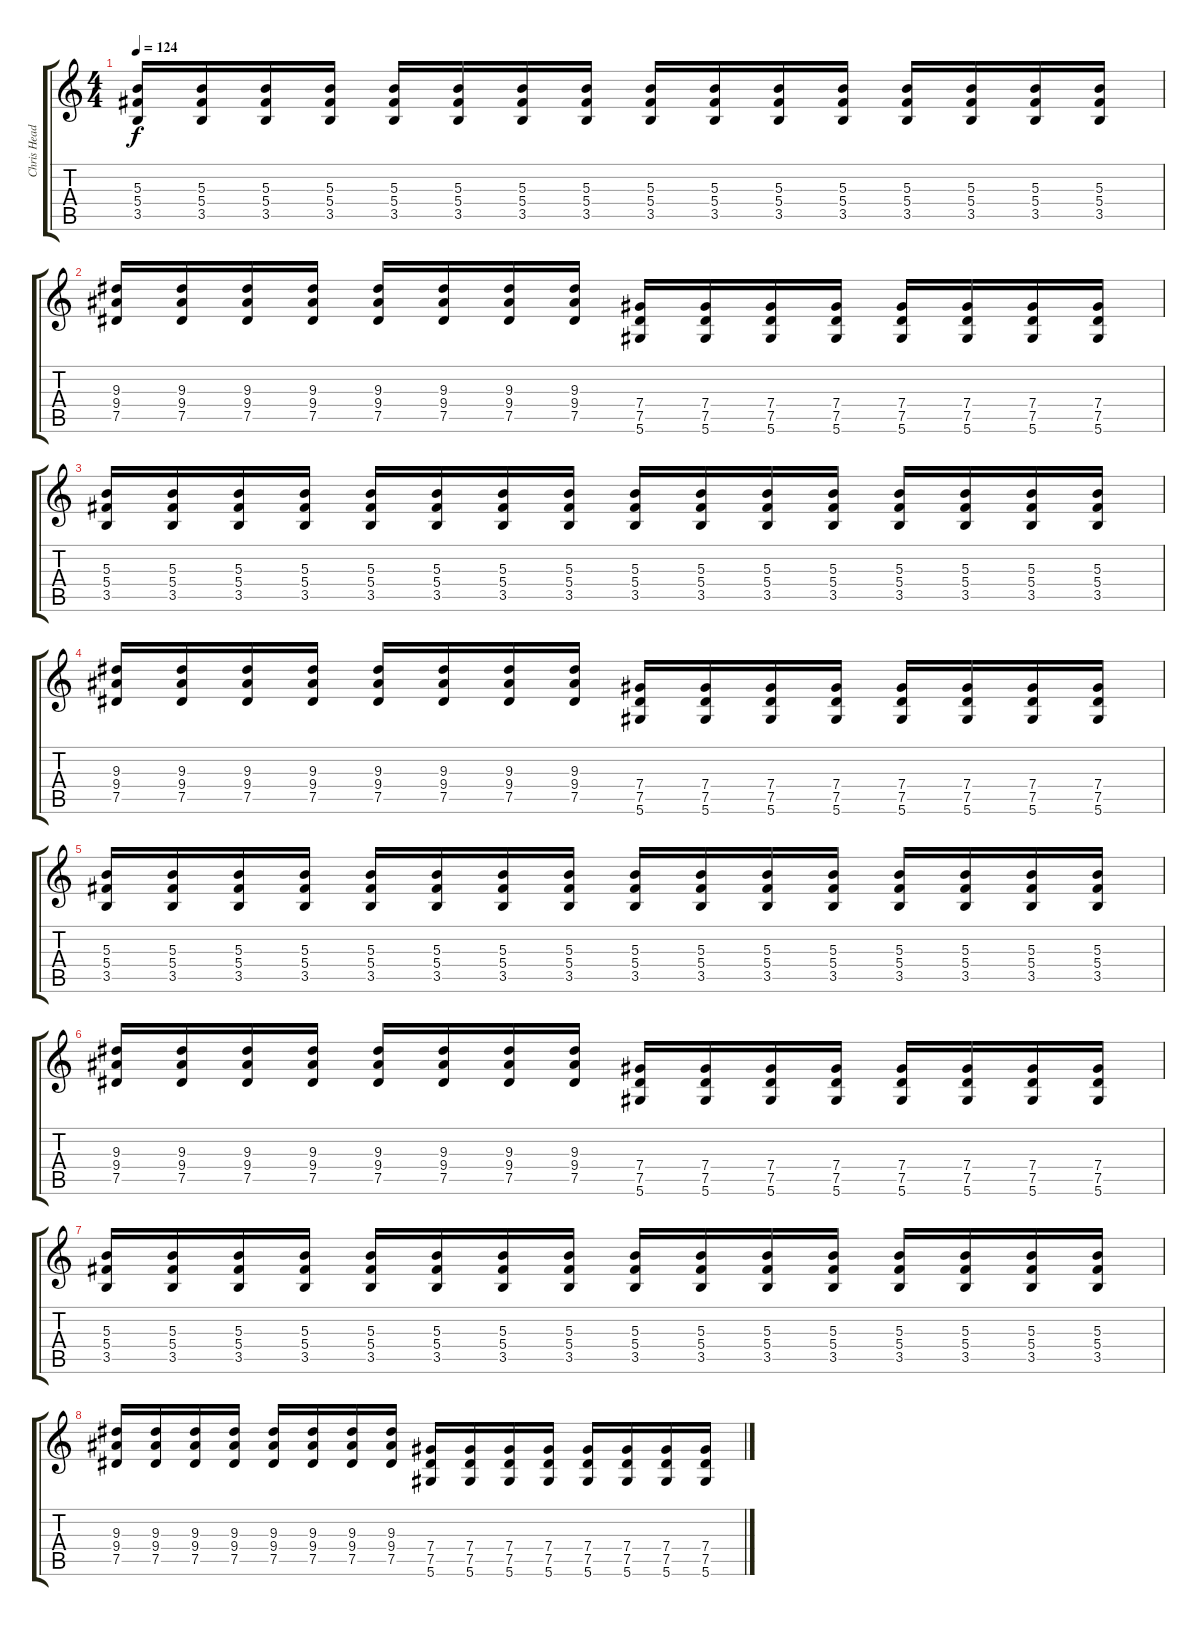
\track ("Chris Head" "Chris Head") {instrument overdrivenguitar}
\staff {score tabs}
\tuning (Eb4 Bb3 Gb3 Db3 Ab2 Eb2) {hide}
\ts (4 4)
\tempo 124
\clef g2
\ks c
(5.3 5.4 3.5).16{dy f} (5.3 5.4 3.5).16 (5.3 5.4 3.5).16 (5.3 5.4 3.5).16 (5.3 5.4 3.5).16 (5.3 5.4 3.5).16 (5.3 5.4 3.5).16 (5.3 5.4 3.5).16 (5.3 5.4 3.5).16 (5.3 5.4 3.5).16 (5.3 5.4 3.5).16 (5.3 5.4 3.5).16 (5.3 5.4 3.5).16 (5.3 5.4 3.5).16 (5.3 5.4 3.5).16 (5.3 5.4 3.5).16 |
(9.3 9.4 7.5).16 (9.3 9.4 7.5).16 (9.3 9.4 7.5).16 (9.3 9.4 7.5).16 (9.3 9.4 7.5).16 (9.3 9.4 7.5).16 (9.3 9.4 7.5).16 (9.3 9.4 7.5).16 (7.4 7.5 5.6).16 (7.4 7.5 5.6).16 (7.4 7.5 5.6).16 (7.4 7.5 5.6).16 (7.4 7.5 5.6).16 (7.4 7.5 5.6).16 (7.4 7.5 5.6).16 (7.4 7.5 5.6).16 |
(5.3 5.4 3.5).16 (5.3 5.4 3.5).16 (5.3 5.4 3.5).16 (5.3 5.4 3.5).16 (5.3 5.4 3.5).16 (5.3 5.4 3.5).16 (5.3 5.4 3.5).16 (5.3 5.4 3.5).16 (5.3 5.4 3.5).16 (5.3 5.4 3.5).16 (5.3 5.4 3.5).16 (5.3 5.4 3.5).16 (5.3 5.4 3.5).16 (5.3 5.4 3.5).16 (5.3 5.4 3.5).16 (5.3 5.4 3.5).16 |
(9.3 9.4 7.5).16 (9.3 9.4 7.5).16 (9.3 9.4 7.5).16 (9.3 9.4 7.5).16 (9.3 9.4 7.5).16 (9.3 9.4 7.5).16 (9.3 9.4 7.5).16 (9.3 9.4 7.5).16 (7.4 7.5 5.6).16 (7.4 7.5 5.6).16 (7.4 7.5 5.6).16 (7.4 7.5 5.6).16 (7.4 7.5 5.6).16 (7.4 7.5 5.6).16 (7.4 7.5 5.6).16 (7.4 7.5 5.6).16 |
(5.3 5.4 3.5).16 (5.3 5.4 3.5).16 (5.3 5.4 3.5).16 (5.3 5.4 3.5).16 (5.3 5.4 3.5).16 (5.3 5.4 3.5).16 (5.3 5.4 3.5).16 (5.3 5.4 3.5).16 (5.3 5.4 3.5).16 (5.3 5.4 3.5).16 (5.3 5.4 3.5).16 (5.3 5.4 3.5).16 (5.3 5.4 3.5).16 (5.3 5.4 3.5).16 (5.3 5.4 3.5).16 (5.3 5.4 3.5).16 |
(9.3 9.4 7.5).16 (9.3 9.4 7.5).16 (9.3 9.4 7.5).16 (9.3 9.4 7.5).16 (9.3 9.4 7.5).16 (9.3 9.4 7.5).16 (9.3 9.4 7.5).16 (9.3 9.4 7.5).16 (7.4 7.5 5.6).16 (7.4 7.5 5.6).16 (7.4 7.5 5.6).16 (7.4 7.5 5.6).16 (7.4 7.5 5.6).16 (7.4 7.5 5.6).16 (7.4 7.5 5.6).16 (7.4 7.5 5.6).16 |
(5.3 5.4 3.5).16 (5.3 5.4 3.5).16 (5.3 5.4 3.5).16 (5.3 5.4 3.5).16 (5.3 5.4 3.5).16 (5.3 5.4 3.5).16 (5.3 5.4 3.5).16 (5.3 5.4 3.5).16 (5.3 5.4 3.5).16 (5.3 5.4 3.5).16 (5.3 5.4 3.5).16 (5.3 5.4 3.5).16 (5.3 5.4 3.5).16 (5.3 5.4 3.5).16 (5.3 5.4 3.5).16 (5.3 5.4 3.5).16 |
(9.3 9.4 7.5).16 (9.3 9.4 7.5).16 (9.3 9.4 7.5).16 (9.3 9.4 7.5).16 (9.3 9.4 7.5).16 (9.3 9.4 7.5).16 (9.3 9.4 7.5).16 (9.3 9.4 7.5).16 (7.4 7.5 5.6).16 (7.4 7.5 5.6).16 (7.4 7.5 5.6).16 (7.4 7.5 5.6).16 (7.4 7.5 5.6).16 (7.4 7.5 5.6).16 (7.4 7.5 5.6).16 (7.4 7.5 5.6).16
